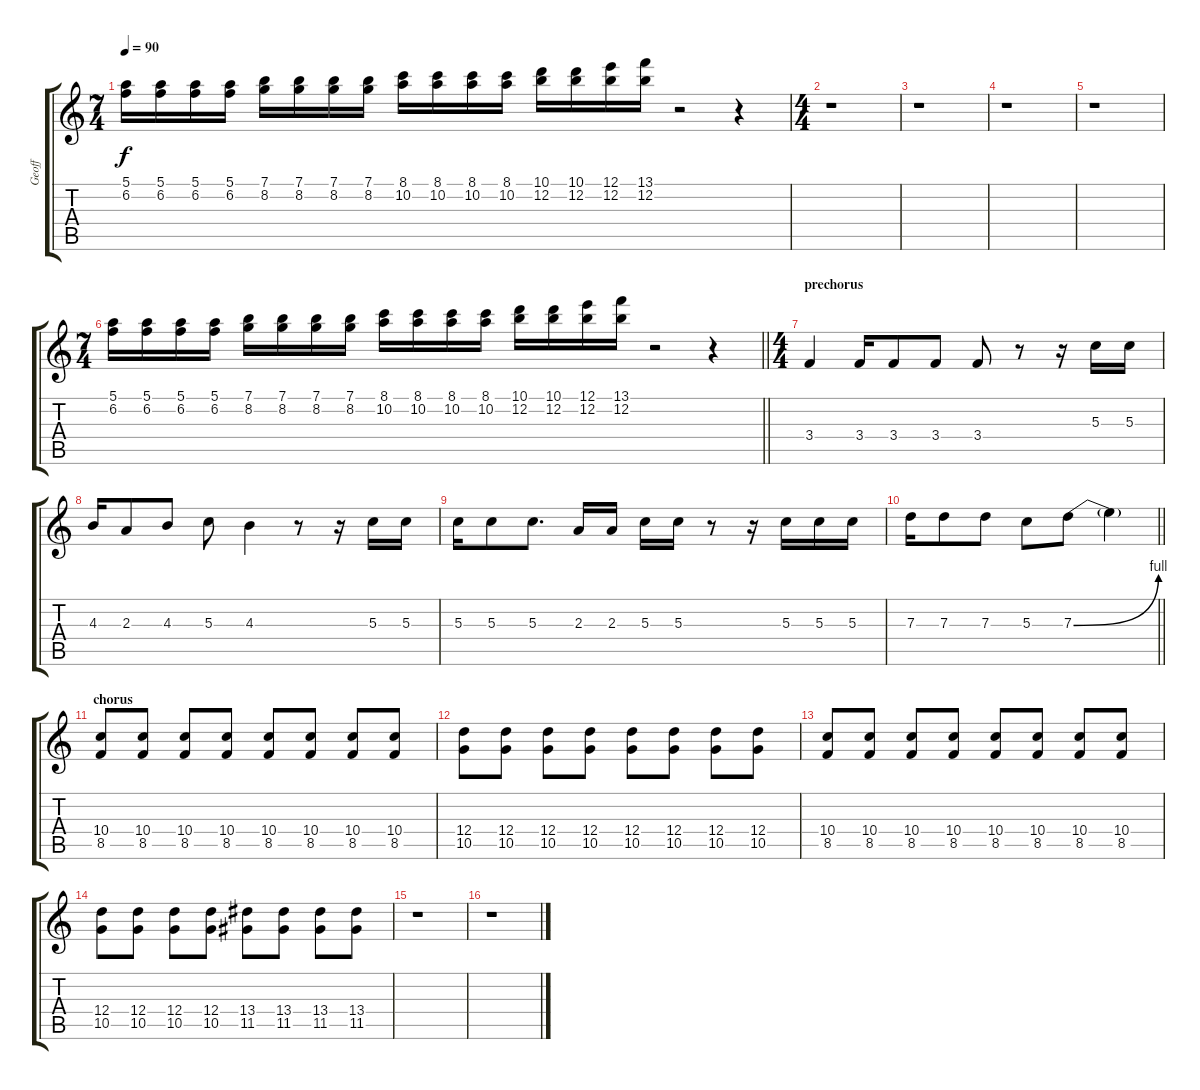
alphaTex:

\track ("Geoff" "Geoff") {instrument distortionguitar}
\staff {score tabs}
\tuning (E4 B3 G3 D3 A2 E2) {hide}
\ts (7 4)
\tempo 90
\clef g2
\ks c
(5.1 6.2).16{dy f volume 10 instrument distortionguitar} (5.1 6.2).16 (5.1 6.2).16 (5.1 6.2).16 (7.1 8.2).16 (7.1 8.2).16 (7.1 8.2).16 (7.1 8.2).16 (8.1 10.2).16 (8.1 10.2).16 (8.1 10.2).16 (8.1 10.2).16 (10.1 12.2).16 (10.1 12.2).16 (12.1 12.2).16 (13.1 12.2).16 r.2 r.4 |
\ts (4 4)
r.1{volume 13} |
r.1 |
r.1 |
r.1 |
\ts (7 4)
\barLineRight lightlight
(5.1 6.2).16{volume 10 instrument distortionguitar} (5.1 6.2).16 (5.1 6.2).16 (5.1 6.2).16 (7.1 8.2).16 (7.1 8.2).16 (7.1 8.2).16 (7.1 8.2).16 (8.1 10.2).16 (8.1 10.2).16 (8.1 10.2).16 (8.1 10.2).16 (10.1 12.2).16 (10.1 12.2).16 (12.1 12.2).16 (13.1 12.2).16 r.2 r.4 |
\ts (4 4)
\section ("" "prechorus")
3.4.4{volume 13} 3.4.16 3.4.8 3.4.8 3.4.8 r.8 r.16 5.3.16 5.3.16 |
4.3.16 2.3.8 4.3.8 5.3.8 4.3.4 r.8 r.16 5.3.16 5.3.16 |
5.3.16 5.3.8 5.3.8{d} 2.3.16 2.3.16 5.3.16 5.3.16 r.8 r.16 5.3.16 5.3.16 5.3.16 |
\barLineRight lightlight
7.3.16 7.3.8 7.3.8 5.3.8 7.3{be (bend 0 0 60 4)}.8 7.3{t}.4 |
\section ("" "chorus")
(10.4 8.5).8 (10.4 8.5).8 (10.4 8.5).8 (10.4 8.5).8 (10.4 8.5).8 (10.4 8.5).8 (10.4 8.5).8 (10.4 8.5).8 |
(12.4 10.5).8 (12.4 10.5).8 (12.4 10.5).8 (12.4 10.5).8 (12.4 10.5).8 (12.4 10.5).8 (12.4 10.5).8 (12.4 10.5).8 |
(10.4 8.5).8 (10.4 8.5).8 (10.4 8.5).8 (10.4 8.5).8 (10.4 8.5).8 (10.4 8.5).8 (10.4 8.5).8 (10.4 8.5).8 |
(12.4 10.5).8 (12.4 10.5).8 (12.4 10.5).8 (12.4 10.5).8 (13.4 11.5).8 (13.4 11.5).8 (13.4 11.5).8 (13.4 11.5).8 |
r.1 |
r.1
